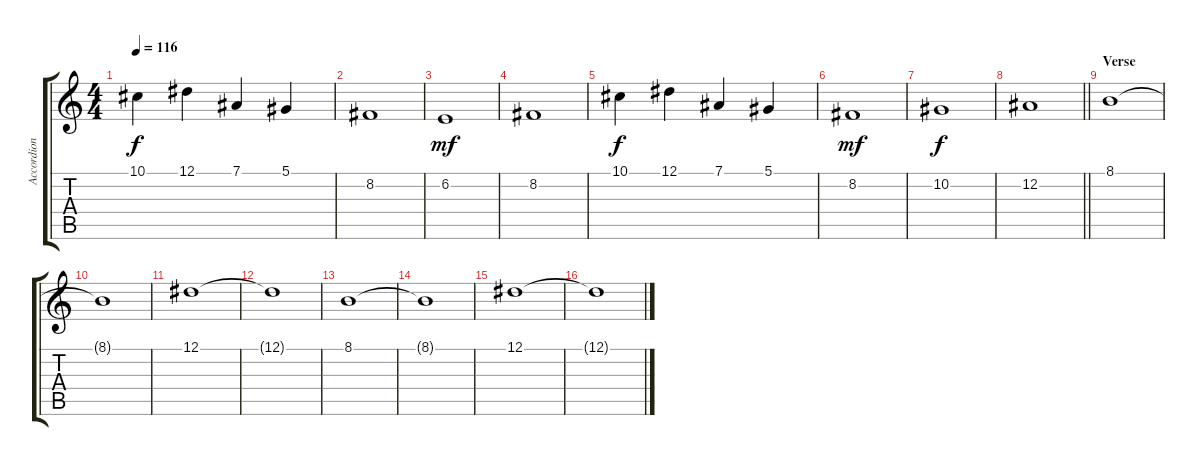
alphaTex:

\track ("Accordion" "Accordion") {instrument accordion}
\staff {score tabs}
\tuning (Eb4 Bb3 Gb3 Db3 Ab2 Eb2) {hide}
\ts (4 4)
\tempo 116
\clef g2
\ks c
10.1.4{dy f} 12.1.4 7.1.4 5.1.4 |
8.2.1 |
6.2.1{dy mf} |
8.2.1 |
10.1.4{dy f} 12.1.4 7.1.4 5.1.4 |
8.2.1{dy mf} |
10.2.1{dy f} |
\barLineRight lightlight
12.2.1 |
\section ("" "Verse")
8.1.1{volume 9 balance 5} |
8.1{t}.1 |
12.1.1 |
12.1{t}.1 |
8.1.1 |
8.1{t}.1 |
12.1.1 |
12.1{t}.1
